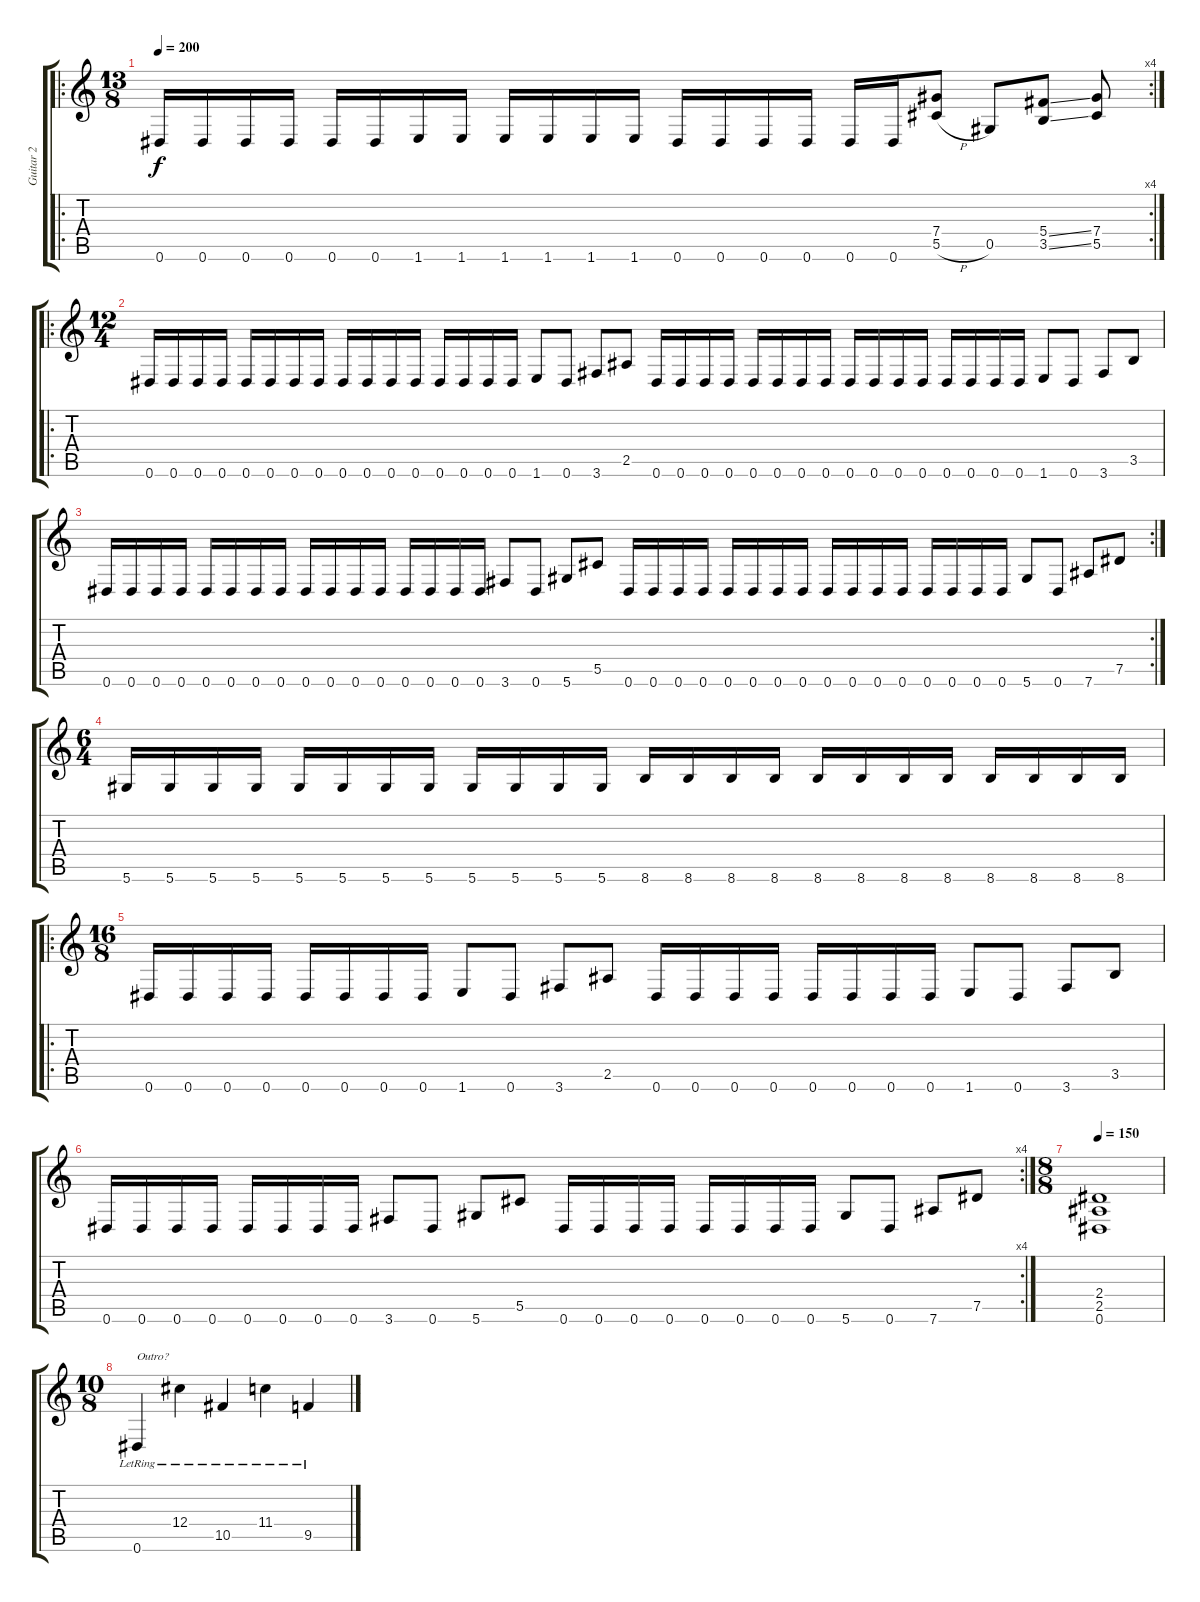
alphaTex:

\track ("Guitar 2" "Guitar 2") {instrument distortionguitar}
\staff {score tabs}
\tuning (Eb4 Bb3 Gb3 Db3 Ab2 Eb2) {hide}
\ro
\rc 4
\ts (13 8)
\tempo 200
\clef g2
\ks c
0.6.16{dy f} 0.6.16 0.6.16 0.6.16 0.6.16 0.6.16 1.6.16 1.6.16 1.6.16 1.6.16 1.6.16 1.6.16 0.6.16 0.6.16 0.6.16 0.6.16 0.6.16 0.6.16 (7.4 5.5{h}).8 0.5.8 (5.4{ss} 3.5{ss}).8 (7.4 5.5).8 |
\ro
\ts (12 4)
0.6.16 0.6.16 0.6.16 0.6.16 0.6.16 0.6.16 0.6.16 0.6.16 0.6.16 0.6.16 0.6.16 0.6.16 0.6.16 0.6.16 0.6.16 0.6.16 1.6.8 0.6.8 3.6.8 2.5.8 0.6.16 0.6.16 0.6.16 0.6.16 0.6.16 0.6.16 0.6.16 0.6.16 0.6.16 0.6.16 0.6.16 0.6.16 0.6.16 0.6.16 0.6.16 0.6.16 1.6.8 0.6.8 3.6.8 3.5.8 |
\rc 2
0.6.16 0.6.16 0.6.16 0.6.16 0.6.16 0.6.16 0.6.16 0.6.16 0.6.16 0.6.16 0.6.16 0.6.16 0.6.16 0.6.16 0.6.16 0.6.16 3.6.8 0.6.8 5.6.8 5.5.8 0.6.16 0.6.16 0.6.16 0.6.16 0.6.16 0.6.16 0.6.16 0.6.16 0.6.16 0.6.16 0.6.16 0.6.16 0.6.16 0.6.16 0.6.16 0.6.16 5.6.8 0.6.8 7.6.8 7.5.8 |
\ts (6 4)
5.6.16 5.6.16 5.6.16 5.6.16 5.6.16 5.6.16 5.6.16 5.6.16 5.6.16 5.6.16 5.6.16 5.6.16 8.6.16 8.6.16 8.6.16 8.6.16 8.6.16 8.6.16 8.6.16 8.6.16 8.6.16 8.6.16 8.6.16 8.6.16 |
\ro
\ts (16 8)
0.6.16 0.6.16 0.6.16 0.6.16 0.6.16 0.6.16 0.6.16 0.6.16 1.6.8 0.6.8 3.6.8 2.5.8 0.6.16 0.6.16 0.6.16 0.6.16 0.6.16 0.6.16 0.6.16 0.6.16 1.6.8 0.6.8 3.6.8 3.5.8 |
\rc 4
0.6.16 0.6.16 0.6.16 0.6.16 0.6.16 0.6.16 0.6.16 0.6.16 3.6.8 0.6.8 5.6.8 5.5.8 0.6.16 0.6.16 0.6.16 0.6.16 0.6.16 0.6.16 0.6.16 0.6.16 5.6.8 0.6.8 7.6.8 7.5.8 |
\ts (8 8)
\tempo 150
(2.4 2.5 0.6).1 |
\ts (10 8)
0.6{lr}.4{txt "Outro?"} 12.4{lr}.4 10.5{lr}.4 11.4{lr}.4 9.5{lr}.4
